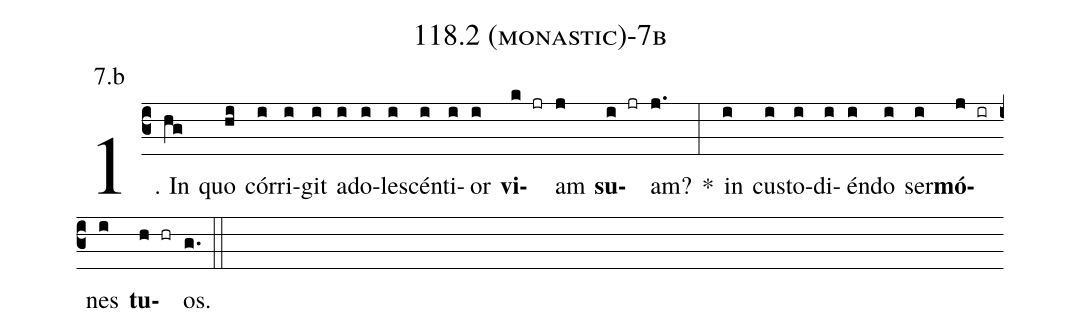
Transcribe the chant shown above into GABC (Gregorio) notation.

name: 118.2 (monastic)-7b;
annotation: 7.b;
%%
(c3)1. In(hg) quo(hi) cór(i)ri(i)git(i) ad(i)o(i)le(i)scén(i)ti(i)or(i) <b>vi</b>(k jr)am(j) <b>su</b>(i jr)am?(j.) *(:) in(i) cus(i)to(i)di(i)én(i)do(i) ser(i)<b>mó</b>(j ir)nes(i) <b>tu</b>(h hr)os.(g.) (::)
